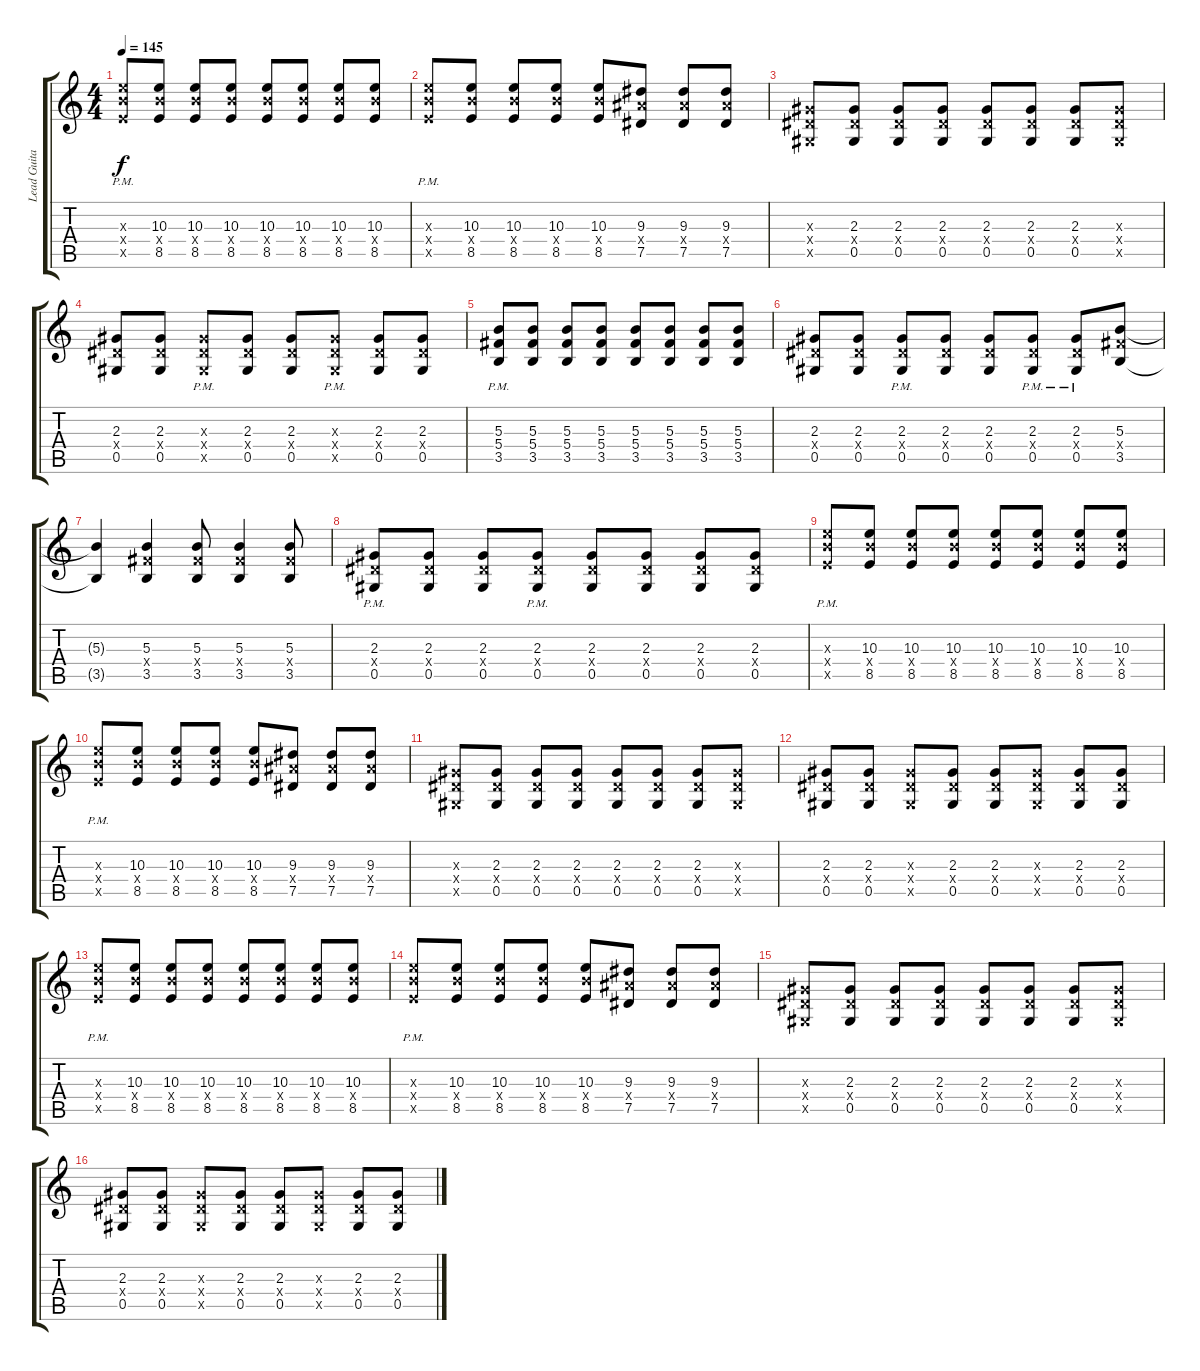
\track ("Lead Guitar" "Lead Guita") {instrument distortionguitar}
\staff {score tabs}
\tuning (Eb4 Bb3 Gb3 Db3 Ab2 Db2) {hide}
\ts (4 4)
\tempo 145
\clef g2
\ks c
(10.3{pm x} 10.4{x} 8.5{pm x}).8{dy f} (10.3 10.4{x} 8.5).8 (10.3 10.4{x} 8.5).8 (10.3 10.4{x} 8.5).8 (10.3 10.4{x} 8.5).8 (10.3 10.4{x} 8.5).8 (10.3 10.4{x} 8.5).8 (10.3 10.4{x} 8.5).8 |
(10.3{pm x} 10.4{x} 8.5{pm x}).8 (10.3 10.4{x} 8.5).8 (10.3 10.4{x} 8.5).8 (10.3 10.4{x} 8.5).8 (10.3 10.4{x} 8.5).8 (9.3 9.4{x} 7.5).8 (9.3 9.4{x} 7.5).8 (9.3 9.4{x} 7.5).8 |
(2.3{x} 2.4{x} 0.5{x}).8 (2.3 2.4{x} 0.5).8 (2.3 2.4{x} 0.5).8 (2.3 2.4{x} 0.5).8 (2.3 2.4{x} 0.5).8 (2.3 2.4{x} 0.5).8 (2.3 2.4{x} 0.5).8 (2.3{x} 2.4{x} 0.5{x}).8 |
(2.3 2.4{x} 0.5).8 (2.3 2.4{x} 0.5).8 (2.3{pm x} 2.4{x} 0.5{pm x}).8 (2.3 2.4{x} 0.5).8 (2.3 2.4{x} 0.5).8 (2.3{pm x} 2.4{x} 0.5{pm x}).8 (2.3 2.4{x} 0.5).8 (2.3 2.4{x} 0.5).8 |
(5.3{pm} 5.4{pm} 3.5{pm}).8 (5.3 5.4 3.5).8 (5.3 5.4 3.5).8 (5.3 5.4 3.5).8 (5.3 5.4 3.5).8 (5.3 5.4 3.5).8 (5.3 5.4 3.5).8 (5.3 5.4 3.5).8 |
(2.3 2.4{x} 0.5).8 (2.3 2.4{x} 0.5).8 (2.3{pm} 2.4{x} 0.5{pm}).8 (2.3 2.4{x} 0.5).8 (2.3 2.4{x} 0.5).8 (2.3{pm} 2.4{x} 0.5{pm}).8 (2.3{pm} 2.4{x} 0.5{pm}).8 (5.3 5.4{x} 3.5).8 |
(5.3{t} 3.5{t}).4 (5.3 5.4{x} 3.5).4 (5.3 5.4{x} 3.5).8 (5.3 5.4{x} 3.5).4 (5.3 5.4{x} 3.5).8 |
(2.3{pm} 2.4{x} 0.5{pm}).8 (2.3 2.4{x} 0.5).8 (2.3 2.4{x} 0.5).8 (2.3{pm} 2.4{x} 0.5{pm}).8 (2.3 2.4{x} 0.5).8 (2.3 2.4{x} 0.5).8 (2.3 2.4{x} 0.5).8 (2.3 2.4{x} 0.5).8 |
(10.3{pm x} 10.4{x} 8.5{pm x}).8 (10.3 10.4{x} 8.5).8 (10.3 10.4{x} 8.5).8 (10.3 10.4{x} 8.5).8 (10.3 10.4{x} 8.5).8 (10.3 10.4{x} 8.5).8 (10.3 10.4{x} 8.5).8 (10.3 10.4{x} 8.5).8 |
(10.3{pm x} 10.4{x} 8.5{pm x}).8 (10.3 10.4{x} 8.5).8 (10.3 10.4{x} 8.5).8 (10.3 10.4{x} 8.5).8 (10.3 10.4{x} 8.5).8 (9.3 9.4{x} 7.5).8 (9.3 9.4{x} 7.5).8 (9.3 9.4{x} 7.5).8 |
(2.3{x} 2.4{x} 0.5{x}).8 (2.3 2.4{x} 0.5).8 (2.3 2.4{x} 0.5).8 (2.3 2.4{x} 0.5).8 (2.3 2.4{x} 0.5).8 (2.3 2.4{x} 0.5).8 (2.3 2.4{x} 0.5).8 (2.3{x} 2.4{x} 0.5{x}).8 |
(2.3 2.4{x} 0.5).8 (2.3 2.4{x} 0.5).8 (2.3{x} 2.4{x} 0.5{x}).8 (2.3 2.4{x} 0.5).8 (2.3 2.4{x} 0.5).8 (2.3{x} 2.4{x} 0.5{x}).8 (2.3 2.4{x} 0.5).8 (2.3 2.4{x} 0.5).8 |
(10.3{pm x} 10.4{x} 8.5{pm x}).8 (10.3 10.4{x} 8.5).8 (10.3 10.4{x} 8.5).8 (10.3 10.4{x} 8.5).8 (10.3 10.4{x} 8.5).8 (10.3 10.4{x} 8.5).8 (10.3 10.4{x} 8.5).8 (10.3 10.4{x} 8.5).8 |
(10.3{pm x} 10.4{x} 8.5{pm x}).8 (10.3 10.4{x} 8.5).8 (10.3 10.4{x} 8.5).8 (10.3 10.4{x} 8.5).8 (10.3 10.4{x} 8.5).8 (9.3 9.4{x} 7.5).8 (9.3 9.4{x} 7.5).8 (9.3 9.4{x} 7.5).8 |
(2.3{x} 2.4{x} 0.5{x}).8 (2.3 2.4{x} 0.5).8 (2.3 2.4{x} 0.5).8 (2.3 2.4{x} 0.5).8 (2.3 2.4{x} 0.5).8 (2.3 2.4{x} 0.5).8 (2.3 2.4{x} 0.5).8 (2.3{x} 2.4{x} 0.5{x}).8 |
(2.3 2.4{x} 0.5).8 (2.3 2.4{x} 0.5).8 (2.3{x} 2.4{x} 0.5{x}).8 (2.3 2.4{x} 0.5).8 (2.3 2.4{x} 0.5).8 (2.3{x} 2.4{x} 0.5{x}).8 (2.3 2.4{x} 0.5).8 (2.3 2.4{x} 0.5).8
